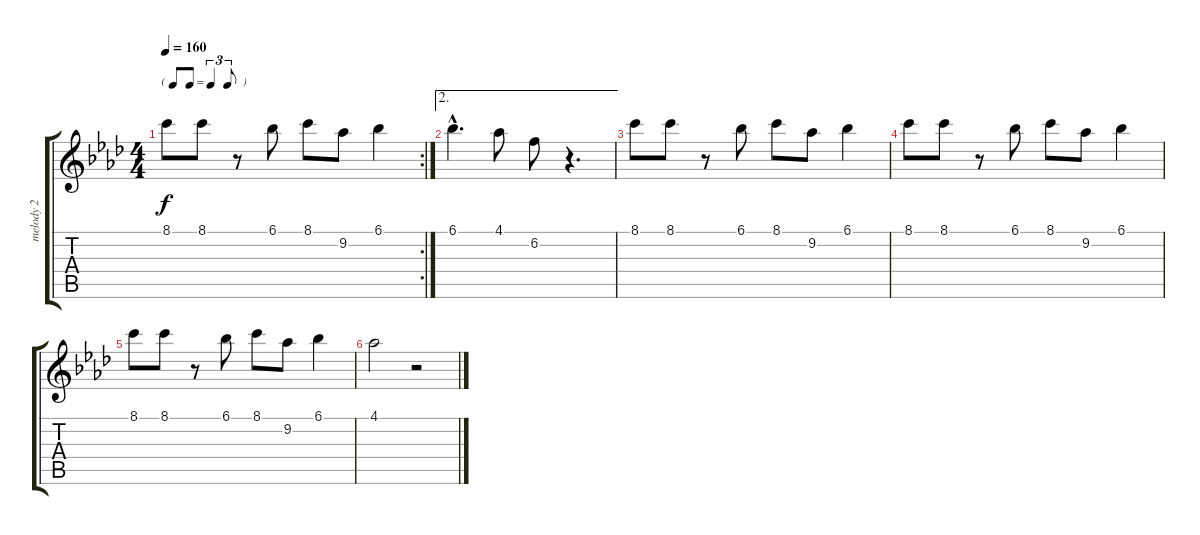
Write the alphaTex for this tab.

\track ("melody 2" "melody 2") {instrument electricguitarjazz}
\staff {score tabs}
\tuning (E4 B3 G3 D3 A2 E2) {hide}
\rc 2
\ts (4 4)
\tf triplet8th
\tempo 160
\clef g2
\ks ab
8.1.8{dy f} 8.1.8 r.8 6.1.8 8.1.8 9.2.8 6.1.4 |
\ae 2
6.1{hac}.4{d} 4.1.8 6.2.8 r.4{d} |
8.1.8 8.1.8 r.8 6.1.8 8.1.8 9.2.8 6.1.4 |
8.1.8 8.1.8 r.8 6.1.8 8.1.8 9.2.8 6.1.4 |
8.1.8 8.1.8 r.8 6.1.8 8.1.8 9.2.8 6.1.4 |
4.1.2 r.2
